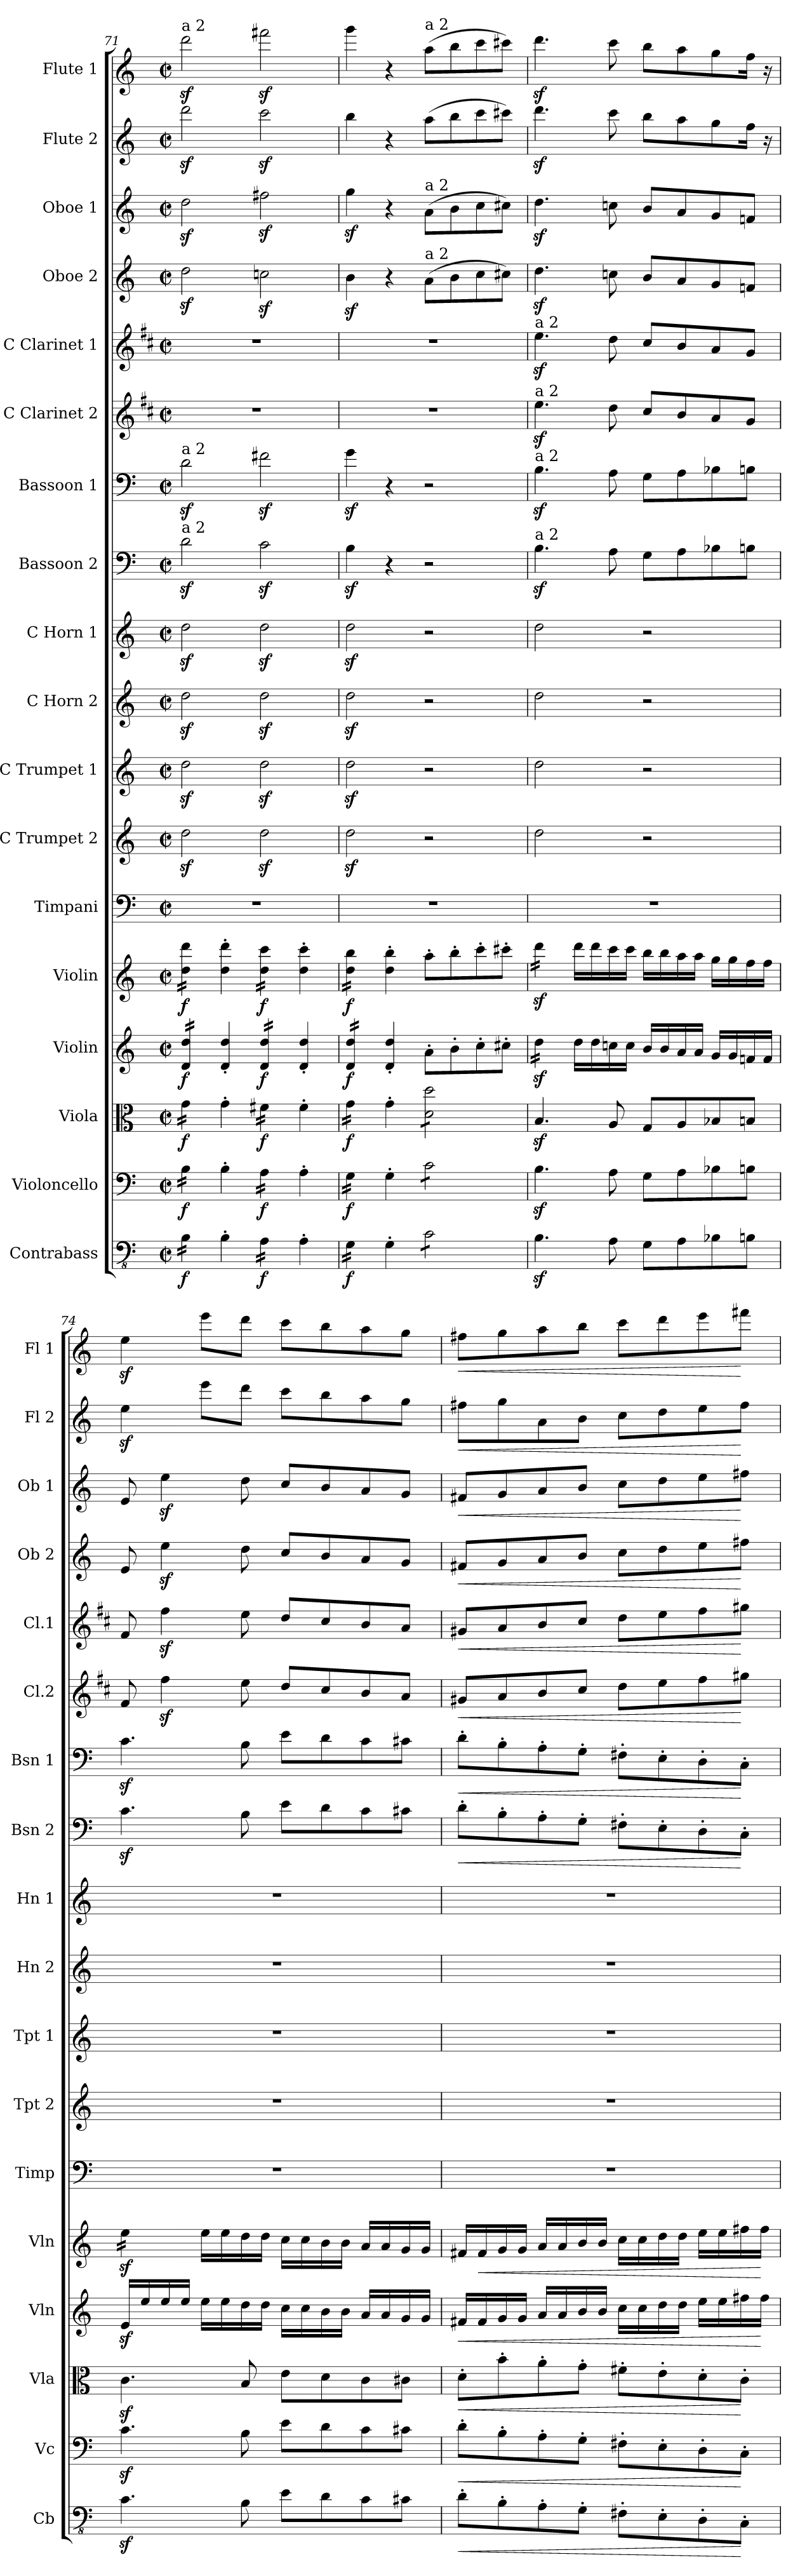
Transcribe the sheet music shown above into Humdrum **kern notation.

**kern	**dynam	**kern	**dynam	**kern	**dynam	**kern	**dynam	**kern	**dynam	**kern	**kern	**kern	**kern	**kern	**kern	**dynam	**kern	**dynam	**kern	**dynam	**kern	**dynam	**kern	**dynam	**kern	**dynam	**kern	**dynam	**kern	**dynam
*part18	*part18	*part17	*part17	*part16	*part16	*part15	*part15	*part14	*part14	*part13	*part12	*part11	*part10	*part9	*part8	*part8	*part7	*part7	*part6	*part6	*part5	*part5	*part4	*part4	*part3	*part3	*part2	*part2	*part1	*part1
*staff18	*staff18	*staff17	*staff17	*staff16	*staff16	*staff15	*staff15	*staff14	*staff14	*staff13	*staff12	*staff11	*staff10	*staff9	*staff8	*staff8	*staff7	*staff7	*staff6	*staff6	*staff5	*staff5	*staff4	*staff4	*staff3	*staff3	*staff2	*staff2	*staff1	*staff1
*I"Contrabass	*	*I"Violoncello	*	*I"Viola	*	*I"Violin	*	*I"Violin	*	*I"Timpani	*I"C Trumpet 2	*I"C Trumpet 1	*I"C Horn 2	*I"C Horn 1	*I"Bassoon 2	*	*I"Bassoon 1	*	*I"C Clarinet 2	*	*I"C Clarinet 1	*	*I"Oboe 2	*	*I"Oboe 1	*	*I"Flute 2	*	*I"Flute 1	*
*I'Cb	*	*I'Vc	*	*I'Vla	*	*I'Vln	*	*I'Vln	*	*I'Timp	*I'Tpt 2	*I'Tpt 1	*I'Hn 2	*I'Hn 1	*I'Bsn 2	*	*I'Bsn 1	*	*I'Cl.2	*	*I'Cl.1	*	*I'Ob 2	*	*I'Ob 1	*	*I'Fl 2	*	*I'Fl 1	*
*clefFv4	*	*clefF4	*	*clefC3	*	*clefG2	*	*clefG2	*	*clefF4	*clefG2	*clefG2	*clefG2	*clefG2	*clefF4	*	*clefF4	*	*clefG2	*	*clefG2	*	*clefG2	*	*clefG2	*	*clefG2	*	*clefG2	*
*	*	*	*	*	*	*	*	*	*	*	*	*	*ITrd7c12	*ITrd7c12	*	*	*	*	*ITrd1c2	*	*ITrd1c2	*	*	*	*	*	*	*	*	*
*k[]	*	*k[]	*	*k[]	*	*k[]	*	*k[]	*	*k[]	*k[]	*k[]	*k[]	*k[]	*k[]	*	*k[]	*	*k[]	*	*k[]	*	*k[]	*	*k[]	*	*k[]	*	*k[]	*
*M2/2	*	*M2/2	*	*M2/2	*	*M2/2	*	*M2/2	*	*M2/2	*M2/2	*M2/2	*M2/2	*M2/2	*M2/2	*	*M2/2	*	*M2/2	*	*M2/2	*	*M2/2	*	*M2/2	*	*M2/2	*	*M2/2	*
*met(c|)	*	*met(c|)	*	*met(c|)	*	*met(c|)	*	*met(c|)	*	*met(c|)	*met(c|)	*met(c|)	*met(c|)	*met(c|)	*met(c|)	*	*met(c|)	*	*met(c|)	*	*met(c|)	*	*met(c|)	*	*met(c|)	*	*met(c|)	*	*met(c|)	*
=71	=71	=71	=71	=71	=71	=71	=71	=71	=71	=71	=71	=71	=71	=71	=71	=71	=71	=71	=71	=71	=71	=71	=71	=71	=71	=71	=71	=71	=71	=71
!	!	!	!	!	!	!	!	!	!	!	!	!	!	!	!	!	!	!	!	!	!	!	!	!	!	!	!	!	!LO:TX:a:t=a 2	!
!	!	!	!	!	!	!	!	!	!	!	!	!	!	!	!	!	!LO:TX:a:t=a 2	!	!	!	!	!	!	!	!	!	!	!	!	!
!	!	!	!	!	!	!	!	!	!	!	!	!	!	!	!LO:TX:a:t=a 2	!	!	!	!	!	!	!	!	!	!	!	!	!	!	!
!	!LO:DY:b	!	!LO:DY:b	!	!LO:DY:b	!	!LO:DY:b	!	!LO:DY:b	!	!	!	!	!	!	!	!	!	!	!	!	!	!	!	!	!	!	!	!	!
*tremolo	*	*	*	*	*	*	*	*	*	*	*	*	*	*	*	*	*	*	*	*	*	*	*	*	*	*	*	*	*	*
*	*	*tremolo	*	*	*	*	*	*	*	*	*	*	*	*	*	*	*	*	*	*	*	*	*	*	*	*	*	*	*	*
*	*	*	*	*tremolo	*	*	*	*	*	*	*	*	*	*	*	*	*	*	*	*	*	*	*	*	*	*	*	*	*	*
*	*	*	*	*	*	*tremolo	*	*	*	*	*	*	*	*	*	*	*	*	*	*	*	*	*	*	*	*	*	*	*	*
*	*	*	*	*	*	*	*	*tremolo	*	*	*	*	*	*	*	*	*	*	*	*	*	*	*	*	*	*	*	*	*	*
16BB\LL	f	16B\LL	f	16g\LL	f	16d/ 16dd/LL	f	16dd\ 16ddd\LL	f	1r	2ddz<\	2ddz<\	2dz<\	2dz<\	2dz<\	.	2dz<\	.	1r	.	1r	.	2ddz<\	.	2ddz<\	.	2dddz<\	.	2dddz<\	.
16BB\	.	16B\	.	16g\	.	16d/ 16dd/	.	16dd\ 16ddd\	.	.	.	.	.	.	.	.	.	.	.	.	.	.	.	.	.	.	.	.	.	.
16BB\	.	16B\	.	16g\	.	16d/ 16dd/	.	16dd\ 16ddd\	.	.	.	.	.	.	.	.	.	.	.	.	.	.	.	.	.	.	.	.	.	.
16BB\JJ	.	16B\JJ	.	16g\JJ	.	16d/ 16dd/JJ	.	16dd\ 16ddd\JJ	.	.	.	.	.	.	.	.	.	.	.	.	.	.	.	.	.	.	.	.	.	.
*	*	*	*	*	*	*	*	*Xtremolo	*	*	*	*	*	*	*	*	*	*	*	*	*	*	*	*	*	*	*	*	*	*
*	*	*	*	*	*	*Xtremolo	*	*	*	*	*	*	*	*	*	*	*	*	*	*	*	*	*	*	*	*	*	*	*	*
*	*	*	*	*Xtremolo	*	*	*	*	*	*	*	*	*	*	*	*	*	*	*	*	*	*	*	*	*	*	*	*	*	*
*	*	*Xtremolo	*	*	*	*	*	*	*	*	*	*	*	*	*	*	*	*	*	*	*	*	*	*	*	*	*	*	*	*
*Xtremolo	*	*	*	*	*	*	*	*	*	*	*	*	*	*	*	*	*	*	*	*	*	*	*	*	*	*	*	*	*	*
4BB'\	.	4B'\	.	4g'\	.	4d/' 4dd/'	.	4dd\' 4ddd\'	.	.	.	.	.	.	.	.	.	.	.	.	.	.	.	.	.	.	.	.	.	.
!	!LO:DY:b	!	!LO:DY:b	!	!LO:DY:b	!	!LO:DY:b	!	!LO:DY:b	!	!	!	!	!	!	!	!	!	!	!	!	!	!	!	!	!	!	!	!	!
*tremolo	*	*	*	*	*	*	*	*	*	*	*	*	*	*	*	*	*	*	*	*	*	*	*	*	*	*	*	*	*	*
*	*	*tremolo	*	*	*	*	*	*	*	*	*	*	*	*	*	*	*	*	*	*	*	*	*	*	*	*	*	*	*	*
*	*	*	*	*tremolo	*	*	*	*	*	*	*	*	*	*	*	*	*	*	*	*	*	*	*	*	*	*	*	*	*	*
*	*	*	*	*	*	*tremolo	*	*	*	*	*	*	*	*	*	*	*	*	*	*	*	*	*	*	*	*	*	*	*	*
*	*	*	*	*	*	*	*	*tremolo	*	*	*	*	*	*	*	*	*	*	*	*	*	*	*	*	*	*	*	*	*	*
16AA\LL	f	16A\LL	f	16f#X\LL	f	16d/ 16dd/LL	f	16dd\ 16ccc\LL	f	.	2ddz<\	2ddz<\	2dz<\	2dz<\	2cz<\	.	2f#Xz<\	.	.	.	.	.	2ccnz<\	.	2ff#Xz<\	.	2cccz<\	.	2fff#Xz<\	.
16AA\	.	16A\	.	16f#X\	.	16d/ 16dd/	.	16dd\ 16ccc\	.	.	.	.	.	.	.	.	.	.	.	.	.	.	.	.	.	.	.	.	.	.
16AA\	.	16A\	.	16f#X\	.	16d/ 16dd/	.	16dd\ 16ccc\	.	.	.	.	.	.	.	.	.	.	.	.	.	.	.	.	.	.	.	.	.	.
16AA\JJ	.	16A\JJ	.	16f#X\JJ	.	16d/ 16dd/JJ	.	16dd\ 16ccc\JJ	.	.	.	.	.	.	.	.	.	.	.	.	.	.	.	.	.	.	.	.	.	.
*	*	*	*	*	*	*	*	*Xtremolo	*	*	*	*	*	*	*	*	*	*	*	*	*	*	*	*	*	*	*	*	*	*
*	*	*	*	*	*	*Xtremolo	*	*	*	*	*	*	*	*	*	*	*	*	*	*	*	*	*	*	*	*	*	*	*	*
*	*	*	*	*Xtremolo	*	*	*	*	*	*	*	*	*	*	*	*	*	*	*	*	*	*	*	*	*	*	*	*	*	*
*	*	*Xtremolo	*	*	*	*	*	*	*	*	*	*	*	*	*	*	*	*	*	*	*	*	*	*	*	*	*	*	*	*
*Xtremolo	*	*	*	*	*	*	*	*	*	*	*	*	*	*	*	*	*	*	*	*	*	*	*	*	*	*	*	*	*	*
4AA'\	.	4A'\	.	4f#'\	.	4d/' 4dd/'	.	4dd\' 4ccc\'	.	.	.	.	.	.	.	.	.	.	.	.	.	.	.	.	.	.	.	.	.	.
!!LO:PB:g=z
=72	=72	=72	=72	=72	=72	=72	=72	=72	=72	=72	=72	=72	=72	=72	=72	=72	=72	=72	=72	=72	=72	=72	=72	=72	=72	=72	=72	=72	=72	=72
!	!LO:DY:b	!	!LO:DY:b	!	!LO:DY:b	!	!LO:DY:b	!	!LO:DY:b	!	!	!	!	!	!	!	!	!	!	!	!	!	!	!	!	!	!	!	!	!
*tremolo	*	*	*	*	*	*	*	*	*	*	*	*	*	*	*	*	*	*	*	*	*	*	*	*	*	*	*	*	*	*
*	*	*tremolo	*	*	*	*	*	*	*	*	*	*	*	*	*	*	*	*	*	*	*	*	*	*	*	*	*	*	*	*
*	*	*	*	*tremolo	*	*	*	*	*	*	*	*	*	*	*	*	*	*	*	*	*	*	*	*	*	*	*	*	*	*
*	*	*	*	*	*	*tremolo	*	*	*	*	*	*	*	*	*	*	*	*	*	*	*	*	*	*	*	*	*	*	*	*
*	*	*	*	*	*	*	*	*tremolo	*	*	*	*	*	*	*	*	*	*	*	*	*	*	*	*	*	*	*	*	*	*
16GG\LL	f	16G\LL	f	16g\LL	f	16d/ 16dd/LL	f	16dd\ 16bb\LL	f	1r	2ddz<\	2ddz<\	2dz<\	2dz<\	4Bz<\	.	4gz<\	.	1r	.	1r	.	4bz<\	.	4ggz<\	.	4bb\	.	4ggg\	.
16GG\	.	16G\	.	16g\	.	16d/ 16dd/	.	16dd\ 16bb\	.	.	.	.	.	.	.	.	.	.	.	.	.	.	.	.	.	.	.	.	.	.
16GG\	.	16G\	.	16g\	.	16d/ 16dd/	.	16dd\ 16bb\	.	.	.	.	.	.	.	.	.	.	.	.	.	.	.	.	.	.	.	.	.	.
16GG\JJ	.	16G\JJ	.	16g\JJ	.	16d/ 16dd/JJ	.	16dd\ 16bb\JJ	.	.	.	.	.	.	.	.	.	.	.	.	.	.	.	.	.	.	.	.	.	.
*	*	*	*	*	*	*	*	*Xtremolo	*	*	*	*	*	*	*	*	*	*	*	*	*	*	*	*	*	*	*	*	*	*
*	*	*	*	*	*	*Xtremolo	*	*	*	*	*	*	*	*	*	*	*	*	*	*	*	*	*	*	*	*	*	*	*	*
*	*	*	*	*Xtremolo	*	*	*	*	*	*	*	*	*	*	*	*	*	*	*	*	*	*	*	*	*	*	*	*	*	*
*	*	*Xtremolo	*	*	*	*	*	*	*	*	*	*	*	*	*	*	*	*	*	*	*	*	*	*	*	*	*	*	*	*
*Xtremolo	*	*	*	*	*	*	*	*	*	*	*	*	*	*	*	*	*	*	*	*	*	*	*	*	*	*	*	*	*	*
4GG'\	.	4G'\	.	4g'\	.	4d/' 4dd/'	.	4dd\' 4bb\'	.	.	.	.	.	.	4r	.	4r	.	.	.	.	.	4r	.	4r	.	4r	.	4r	.
!	!	!	!	!	!	!	!	!	!	!	!	!	!	!	!	!	!	!	!	!	!	!	!	!	!	!	!	!	!LO:TX:a:t=a 2	!
!	!	!	!	!	!	!	!	!	!	!	!	!	!	!	!	!	!	!	!	!	!	!	!	!	!LO:TX:a:t=a 2	!	!	!	!	!
!	!	!	!	!	!	!	!	!	!	!	!	!	!	!	!	!	!	!	!	!	!	!	!LO:TX:a:t=a 2	!	!	!	!	!	!	!
*tremolo	*	*	*	*	*	*	*	*	*	*	*	*	*	*	*	*	*	*	*	*	*	*	*	*	*	*	*	*	*	*
*	*	*tremolo	*	*	*	*	*	*	*	*	*	*	*	*	*	*	*	*	*	*	*	*	*	*	*	*	*	*	*	*
*	*	*	*	*tremolo	*	*	*	*	*	*	*	*	*	*	*	*	*	*	*	*	*	*	*	*	*	*	*	*	*	*
8C\L	.	8c\L	.	8d\ 8dd\L	.	8a'\L	.	8aa'\L	.	.	2r	2r	2r	2r	2r	.	2r	.	.	.	.	.	(>8a\L	.	(>8a\L	.	(>8aa\L	.	(>8aa\L	.
8C\	.	8c\	.	8d\ 8dd\	.	8b'\	.	8bb'\	.	.	.	.	.	.	.	.	.	.	.	.	.	.	8b\	.	8b\	.	8bb\	.	8bb\	.
8C\	.	8c\	.	8d\ 8dd\	.	8cc'\	.	8ccc'\	.	.	.	.	.	.	.	.	.	.	.	.	.	.	8cc\	.	8cc\	.	8ccc\	.	8ccc\	.
8C\J	.	8c\J	.	8d\ 8dd\J	.	8cc#X'\J	.	8ccc#X'\J	.	.	.	.	.	.	.	.	.	.	.	.	.	.	8cc#X\J)	.	8cc#X\J)	.	8ccc#X\J)	.	8ccc#X\J)	.
*	*	*	*	*Xtremolo	*	*	*	*	*	*	*	*	*	*	*	*	*	*	*	*	*	*	*	*	*	*	*	*	*	*
*	*	*Xtremolo	*	*	*	*	*	*	*	*	*	*	*	*	*	*	*	*	*	*	*	*	*	*	*	*	*	*	*	*
*Xtremolo	*	*	*	*	*	*	*	*	*	*	*	*	*	*	*	*	*	*	*	*	*	*	*	*	*	*	*	*	*	*
=73	=73	=73	=73	=73	=73	=73	=73	=73	=73	=73	=73	=73	=73	=73	=73	=73	=73	=73	=73	=73	=73	=73	=73	=73	=73	=73	=73	=73	=73	=73
!	!	!	!	!	!	!	!	!	!	!	!	!	!	!	!	!	!	!	!	!	!LO:TX:a:t=a 2	!	!	!	!	!	!	!	!	!
!	!	!	!	!	!	!	!	!	!	!	!	!	!	!	!	!	!	!	!LO:TX:a:t=a 2	!	!	!	!	!	!	!	!	!	!	!
!	!	!	!	!	!	!	!	!	!	!	!	!	!	!	!	!	!LO:TX:a:t=a 2	!	!	!	!	!	!	!	!	!	!	!	!	!
!	!	!	!	!	!	!	!	!	!	!	!	!	!	!	!LO:TX:a:t=a 2	!	!	!	!	!	!	!	!	!	!	!	!	!	!	!
*	*	*	*	*	*	*tremolo	*	*	*	*	*	*	*	*	*	*	*	*	*	*	*	*	*	*	*	*	*	*	*	*
*	*	*	*	*	*	*	*	*tremolo	*	*	*	*	*	*	*	*	*	*	*	*	*	*	*	*	*	*	*	*	*	*
4.BBz<\	.	4.Bz<\	.	4.Bz</	.	16ddz<\LL	.	16dddz<\LL	.	1r	2dd\	2dd\	2d\	2d\	4.Bz<\	.	4.Bz<\	.	4.ddz<\	.	4.ddz<\	.	4.ddz<\	.	4.ddz<\	.	4.dddz<\	.	4.dddz<\	.
.	.	.	.	.	.	16ddz<\	.	16dddz<\	.	.	.	.	.	.	.	.	.	.	.	.	.	.	.	.	.	.	.	.	.	.
.	.	.	.	.	.	16ddz<\	.	16dddz<\	.	.	.	.	.	.	.	.	.	.	.	.	.	.	.	.	.	.	.	.	.	.
.	.	.	.	.	.	16ddz<\JJ	.	16dddz<\JJ	.	.	.	.	.	.	.	.	.	.	.	.	.	.	.	.	.	.	.	.	.	.
*	*	*	*	*	*	*	*	*Xtremolo	*	*	*	*	*	*	*	*	*	*	*	*	*	*	*	*	*	*	*	*	*	*
*	*	*	*	*	*	*Xtremolo	*	*	*	*	*	*	*	*	*	*	*	*	*	*	*	*	*	*	*	*	*	*	*	*
.	.	.	.	.	.	16dd\LL	.	16ddd\LL	.	.	.	.	.	.	.	.	.	.	.	.	.	.	.	.	.	.	.	.	.	.
.	.	.	.	.	.	16dd\	.	16ddd\	.	.	.	.	.	.	.	.	.	.	.	.	.	.	.	.	.	.	.	.	.	.
8AA\	.	8A\	.	8A/	.	16ccn\	.	16ccc\	.	.	.	.	.	.	8A\	.	8A\	.	8cc\	.	8cc\	.	8ccn\	.	8ccn\	.	8ccc\	.	8ccc\	.
.	.	.	.	.	.	16cc\JJ	.	16ccc\JJ	.	.	.	.	.	.	.	.	.	.	.	.	.	.	.	.	.	.	.	.	.	.
8GG\L	.	8G\L	.	8G/L	.	16b/LL	.	16bb\LL	.	.	2r	2r	2r	2r	8G\L	.	8G\L	.	8b/L	.	8b/L	.	8b/L	.	8b/L	.	8bb\L	.	8bb\L	.
.	.	.	.	.	.	16b/	.	16bb\	.	.	.	.	.	.	.	.	.	.	.	.	.	.	.	.	.	.	.	.	.	.
8AA\	.	8A\	.	8A/	.	16a/	.	16aa\	.	.	.	.	.	.	8A\	.	8A\	.	8a/	.	8a/	.	8a/	.	8a/	.	8aa\	.	8aa\	.
.	.	.	.	.	.	16a/JJ	.	16aa\JJ	.	.	.	.	.	.	.	.	.	.	.	.	.	.	.	.	.	.	.	.	.	.
8BB-X\	.	8B-X\	.	8B-X/	.	16g/LL	.	16gg\LL	.	.	.	.	.	.	8B-X\	.	8B-X\	.	8g/	.	8g/	.	8g/	.	8g/	.	8gg\	.	8gg\	.
.	.	.	.	.	.	16g/	.	16gg\	.	.	.	.	.	.	.	.	.	.	.	.	.	.	.	.	.	.	.	.	.	.
8BBn\J	.	8Bn\J	.	8Bn/J	.	16fn/	.	16ff\	.	.	.	.	.	.	8Bn\J	.	8Bn\J	.	8f/J	.	8f/J	.	8fn/J	.	8fn/J	.	16ff\Jk	.	16ff\Jk	.
.	.	.	.	.	.	16f/JJ	.	16ff\JJ	.	.	.	.	.	.	.	.	.	.	.	.	.	.	.	.	.	.	16r	.	16r	.
=74	=74	=74	=74	=74	=74	=74	=74	=74	=74	=74	=74	=74	=74	=74	=74	=74	=74	=74	=74	=74	=74	=74	=74	=74	=74	=74	=74	=74	=74	=74
*	*	*	*	*	*	*	*	*tremolo	*	*	*	*	*	*	*	*	*	*	*	*	*	*	*	*	*	*	*	*	*	*
4.Cz<\	.	4.cz<\	.	4.cz<\	.	16ez</LL	.	16eez<\LL	.	1r	1r	1r	1r	1r	4.cz<\	.	4.cz<\	.	8e/	.	8e/	.	8e/	.	8e/	.	4eez<\	.	4eez<\	.
.	.	.	.	.	.	16ee/	.	16eez<\	.	.	.	.	.	.	.	.	.	.	.	.	.	.	.	.	.	.	.	.	.	.
.	.	.	.	.	.	16ee/	.	16eez<\	.	.	.	.	.	.	.	.	.	.	4eez<\	.	4eez<\	.	4eez<\	.	4eez<\	.	.	.	.	.
.	.	.	.	.	.	16ee/JJ	.	16eez<\JJ	.	.	.	.	.	.	.	.	.	.	.	.	.	.	.	.	.	.	.	.	.	.
*	*	*	*	*	*	*	*	*Xtremolo	*	*	*	*	*	*	*	*	*	*	*	*	*	*	*	*	*	*	*	*	*	*
.	.	.	.	.	.	16ee\LL	.	16ee\LL	.	.	.	.	.	.	.	.	.	.	.	.	.	.	.	.	.	.	8eee\L	.	8eee\L	.
.	.	.	.	.	.	16ee\	.	16ee\	.	.	.	.	.	.	.	.	.	.	.	.	.	.	.	.	.	.	.	.	.	.
8BB\	.	8B\	.	8B/	.	16dd\	.	16dd\	.	.	.	.	.	.	8B\	.	8B\	.	8dd\	.	8dd\	.	8dd\	.	8dd\	.	8ddd\J	.	8ddd\J	.
.	.	.	.	.	.	16dd\JJ	.	16dd\JJ	.	.	.	.	.	.	.	.	.	.	.	.	.	.	.	.	.	.	.	.	.	.
8E\L	.	8e\L	.	8e\L	.	16cc\LL	.	16cc\LL	.	.	.	.	.	.	8e\L	.	8e\L	.	8cc/L	.	8cc/L	.	8cc/L	.	8cc/L	.	8ccc\L	.	8ccc\L	.
.	.	.	.	.	.	16cc\	.	16cc\	.	.	.	.	.	.	.	.	.	.	.	.	.	.	.	.	.	.	.	.	.	.
8D\	.	8d\	.	8d\	.	16b\	.	16b\	.	.	.	.	.	.	8d\	.	8d\	.	8b/	.	8b/	.	8b/	.	8b/	.	8bb\	.	8bb\	.
.	.	.	.	.	.	16b\JJ	.	16b\JJ	.	.	.	.	.	.	.	.	.	.	.	.	.	.	.	.	.	.	.	.	.	.
8C\	.	8c\	.	8c\	.	16a/LL	.	16a/LL	.	.	.	.	.	.	8c\	.	8c\	.	8a/	.	8a/	.	8a/	.	8a/	.	8aa\	.	8aa\	.
.	.	.	.	.	.	16a/	.	16a/	.	.	.	.	.	.	.	.	.	.	.	.	.	.	.	.	.	.	.	.	.	.
8C#X\J	.	8c#X\J	.	8c#X\J	.	16g/	.	16g/	.	.	.	.	.	.	8c#X\J	.	8c#X\J	.	8g/J	.	8g/J	.	8g/J	.	8g/J	.	8gg\J	.	8gg\J	.
.	.	.	.	.	.	16g/JJ	.	16g/JJ	.	.	.	.	.	.	.	.	.	.	.	.	.	.	.	.	.	.	.	.	.	.
=75	=75	=75	=75	=75	=75	=75	=75	=75	=75	=75	=75	=75	=75	=75	=75	=75	=75	=75	=75	=75	=75	=75	=75	=75	=75	=75	=75	=75	=75	=75
!	!LO:HP:b	!	!LO:HP:b	!	!LO:HP:b	!	!LO:HP:b	!	!	!	!	!	!	!	!	!LO:HP:b	!	!LO:HP:b	!	!LO:HP:b	!	!LO:HP:b	!	!LO:HP:b	!	!LO:HP:b	!	!LO:HP:b	!	!LO:HP:b
8D'\L	<	8d'\L	<	8d'\L	<	16f#X/LL	<	16f#X/LL	.	1r	1r	1r	1r	1r	8d'\L	<	8d'\L	<	8f#X/L	<	8f#X/L	<	8f#X/L	<	8f#X/L	<	8ff#X\L	<	8ff#X\L	<
!	!	!	!	!	!	!	!	!	!LO:HP:b	!	!	!	!	!	!	!	!	!	!	!	!	!	!	!	!	!	!	!	!	!
.	.	.	.	.	.	16f#/	.	16f#/	<	.	.	.	.	.	.	.	.	.	.	.	.	.	.	.	.	.	.	.	.	.
8BB'\	.	8B'\	.	8b'\	.	16g/	.	16g/	.	.	.	.	.	.	8B'\	.	8B'\	.	8g/	.	8g/	.	8g/	.	8g/	.	8gg\	.	8gg\	.
.	.	.	.	.	.	16g/JJ	.	16g/JJ	.	.	.	.	.	.	.	.	.	.	.	.	.	.	.	.	.	.	.	.	.	.
8AA'\	.	8A'\	.	8a'\	.	16a/LL	.	16a/LL	.	.	.	.	.	.	8A'\	.	8A'\	.	8a/	.	8a/	.	8a/	.	8a/	.	8a\	.	8aa\	.
.	.	.	.	.	.	16a/	.	16a/	.	.	.	.	.	.	.	.	.	.	.	.	.	.	.	.	.	.	.	.	.	.
8GG'\J	.	8G'\J	.	8g'\J	.	16b/	.	16b/	.	.	.	.	.	.	8G'\J	.	8G'\J	.	8b/J	.	8b/J	.	8b/J	.	8b/J	.	8b\J	.	8bb\J	.
.	.	.	.	.	.	16b/JJ	.	16b/JJ	.	.	.	.	.	.	.	.	.	.	.	.	.	.	.	.	.	.	.	.	.	.
8FF#X'\L	.	8F#X'\L	.	8f#X'\L	.	16cc\LL	.	16cc\LL	.	.	.	.	.	.	8F#X'\L	.	8F#X'\L	.	8cc\L	.	8cc\L	.	8cc\L	.	8cc\L	.	8cc\L	.	8ccc\L	.
.	.	.	.	.	.	16cc\	.	16cc\	.	.	.	.	.	.	.	.	.	.	.	.	.	.	.	.	.	.	.	.	.	.
8EE'\	.	8E'\	.	8e'\	.	16dd\	.	16dd\	.	.	.	.	.	.	8E'\	.	8E'\	.	8dd\	.	8dd\	.	8dd\	.	8dd\	.	8dd\	.	8ddd\	.
.	.	.	.	.	.	16dd\JJ	.	16dd\JJ	.	.	.	.	.	.	.	.	.	.	.	.	.	.	.	.	.	.	.	.	.	.
8DD'\	.	8D'\	.	8d'\	.	16ee\LL	.	16ee\LL	.	.	.	.	.	.	8D'\	.	8D'\	.	8ee\	.	8ee\	.	8ee\	.	8ee\	.	8ee\	.	8eee\	.
.	.	.	.	.	.	16ee\	.	16ee\	.	.	.	.	.	.	.	.	.	.	.	.	.	.	.	.	.	.	.	.	.	.
8CC'\J	[	8C'\J	[	8c'\J	[	16ff#X\	.	16ff#X\	.	.	.	.	.	.	8C'\J	[	8C'\J	[	8ff#X\J	[	8ff#X\J	[	8ff#X\J	[	8ff#X\J	[	8ff#\J	[	8fff#X\J	[
.	.	.	.	.	.	16ff#\JJ	[	16ff#\JJ	[	.	.	.	.	.	.	.	.	.	.	.	.	.	.	.	.	.	.	.	.	.
=	=	=	=	=	=	=	=	=	=	=	=	=	=	=	=	=	=	=	=	=	=	=	=	=	=	=	=	=	=	=
*-	*-	*-	*-	*-	*-	*-	*-	*-	*-	*-	*-	*-	*-	*-	*-	*-	*-	*-	*-	*-	*-	*-	*-	*-	*-	*-	*-	*-	*-	*-
